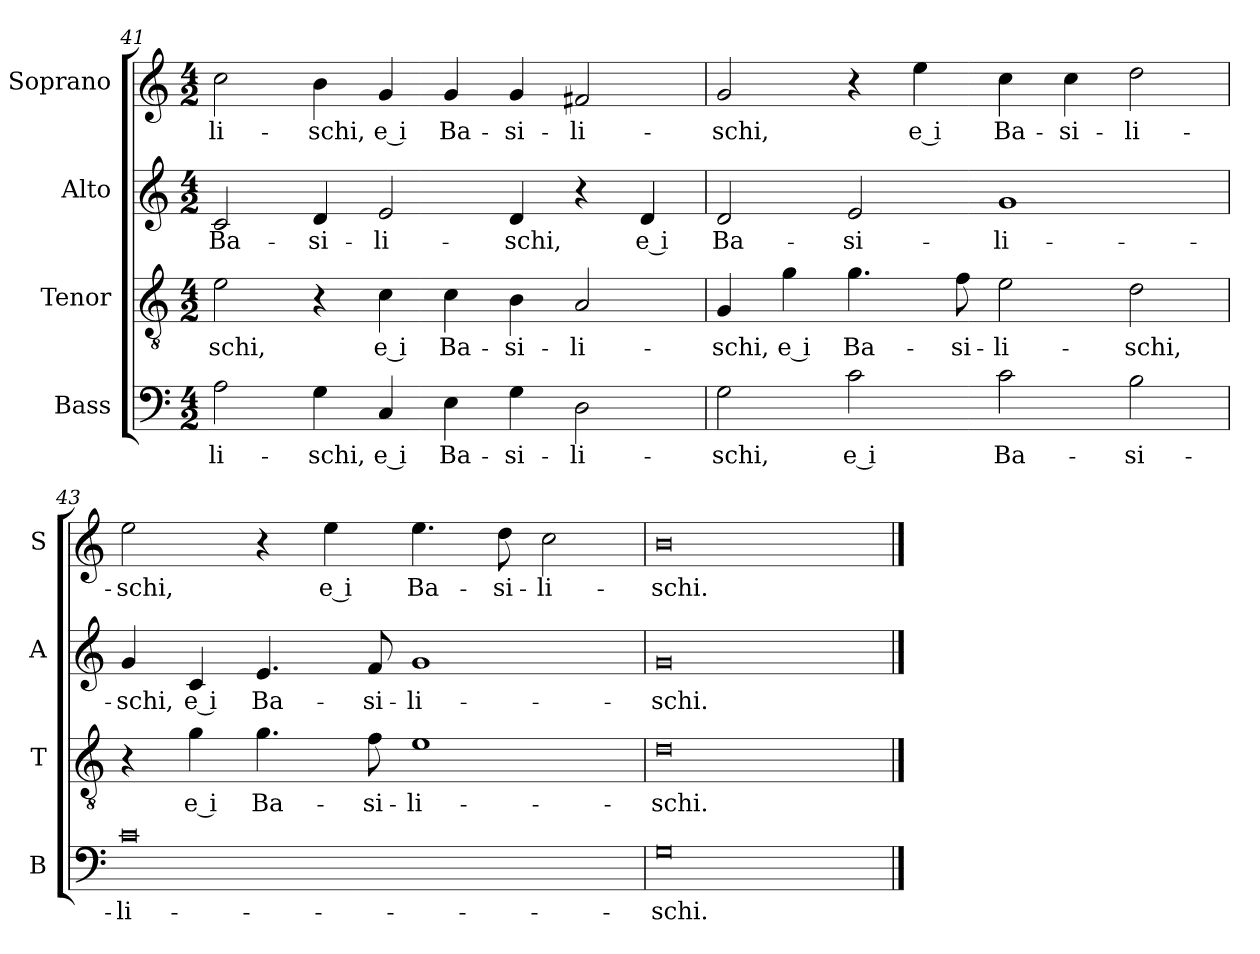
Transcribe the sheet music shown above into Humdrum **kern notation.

**kern	**text	**kern	**text	**kern	**text	**kern	**text
*part4	*part4	*part3	*part3	*part2	*part2	*part1	*part1
*staff4	*staff4	*staff3	*staff3	*staff2	*staff2	*staff1	*staff1
*I"Bass	*	*I"Tenor	*	*I"Alto	*	*I"Soprano	*
*I'B	*	*I'T	*	*I'A	*	*I'S	*
*clefF4	*	*clefGv2	*	*clefG2	*	*clefG2	*
*k[]	*	*k[]	*	*k[]	*	*k[]	*
*C:	*	*C:	*	*C:	*	*C:	*
*M4/2	*	*M4/2	*	*M4/2	*	*M4/2	*
=41	=41	=41	=41	=41	=41	=41	=41
!	!LO:LY:b	!	!LO:LY:b	!	!LO:LY:b	!	!LO:LY:b
2A\	-li-	2e\	-schi,	2c/	Ba-	2cc\	-li-
!	!LO:LY:b	!	!	!	!LO:LY:b	!	!LO:LY:b
4G\	-schi,	4r	.	4d/	-si-	4b\	-schi,
!	!LO:LY:b	!	!LO:LY:b	!	!LO:LY:b	!	!LO:LY:b
4C/	e i	4c\	e i	2e/	-li-	4g/	e i
!	!LO:LY:b	!	!LO:LY:b	!	!	!	!LO:LY:b
4E\	Ba-	4c\	Ba-	.	.	4g/	Ba-
!	!LO:LY:b	!	!LO:LY:b	!	!LO:LY:b	!	!LO:LY:b
4G\	-si-	4B\	-si-	4d/	-schi,	4g/	-si-
!	!LO:LY:b	!	!LO:LY:b	!	!	!	!LO:LY:b
2D\	-li-	2A/	-li-	4r	.	2f#X/	-li-
!	!	!	!	!	!LO:LY:b	!	!
.	.	.	.	4d/	e i	.	.
=42	=42	=42	=42	=42	=42	=42	=42
!	!LO:LY:b	!	!LO:LY:b	!	!LO:LY:b	!	!LO:LY:b
2G\	-schi,	4G/	-schi,	2d/	Ba-	2g/	-schi,
!	!	!	!LO:LY:b	!	!	!	!
.	.	4g\	e i	.	.	.	.
!	!LO:LY:b	!	!LO:LY:b	!	!LO:LY:b	!	!
2c\	e i	4.g\	Ba-	2e/	-si-	4r	.
!	!	!	!	!	!	!	!LO:LY:b
.	.	.	.	.	.	4ee\	e i
!	!	!	!LO:LY:b	!	!	!	!
.	.	8f\	-si-	.	.	.	.
!	!LO:LY:b	!	!LO:LY:b	!	!LO:LY:b	!	!LO:LY:b
2c\	Ba-	2e\	-li-	1g	-li-	4cc\	Ba-
!	!	!	!	!	!	!	!LO:LY:b
.	.	.	.	.	.	4cc\	-si-
!	!LO:LY:b	!	!LO:LY:b	!	!	!	!LO:LY:b
2B\	-si-	2d\	-schi,	.	.	2dd\	-li-
!!LO:LB:g=z
=43	=43	=43	=43	=43	=43	=43	=43
!	!LO:LY:b	!	!	!	!LO:LY:b	!	!LO:LY:b
0c	-li-	4r	.	4g/	-schi,	2ee\	-schi,
!	!	!	!LO:LY:b	!	!LO:LY:b	!	!
.	.	4g\	e i	4c/	e i	.	.
!	!	!	!LO:LY:b	!	!LO:LY:b	!	!
.	.	4.g\	Ba-	4.e/	Ba-	4r	.
!	!	!	!	!	!	!	!LO:LY:b
.	.	.	.	.	.	4ee\	e i
!	!	!	!LO:LY:b	!	!LO:LY:b	!	!
.	.	8f\	-si-	8f/	-si-	.	.
!	!	!	!LO:LY:b	!	!LO:LY:b	!	!LO:LY:b
.	.	1e	-li-	1g	-li-	4.ee\	Ba-
!	!	!	!	!	!	!	!LO:LY:b
.	.	.	.	.	.	8dd\	-si-
!	!	!	!	!	!	!	!LO:LY:b
.	.	.	.	.	.	2cc\	-li-
=44	=44	=44	=44	=44	=44	=44	=44
!	!LO:LY:b	!	!LO:LY:b	!	!LO:LY:b	!	!LO:LY:b
0G	-schi.	0d	-schi.	0g	-schi.	0b	-schi.
==	==	==	==	==	==	==	==
*-	*-	*-	*-	*-	*-	*-	*-
